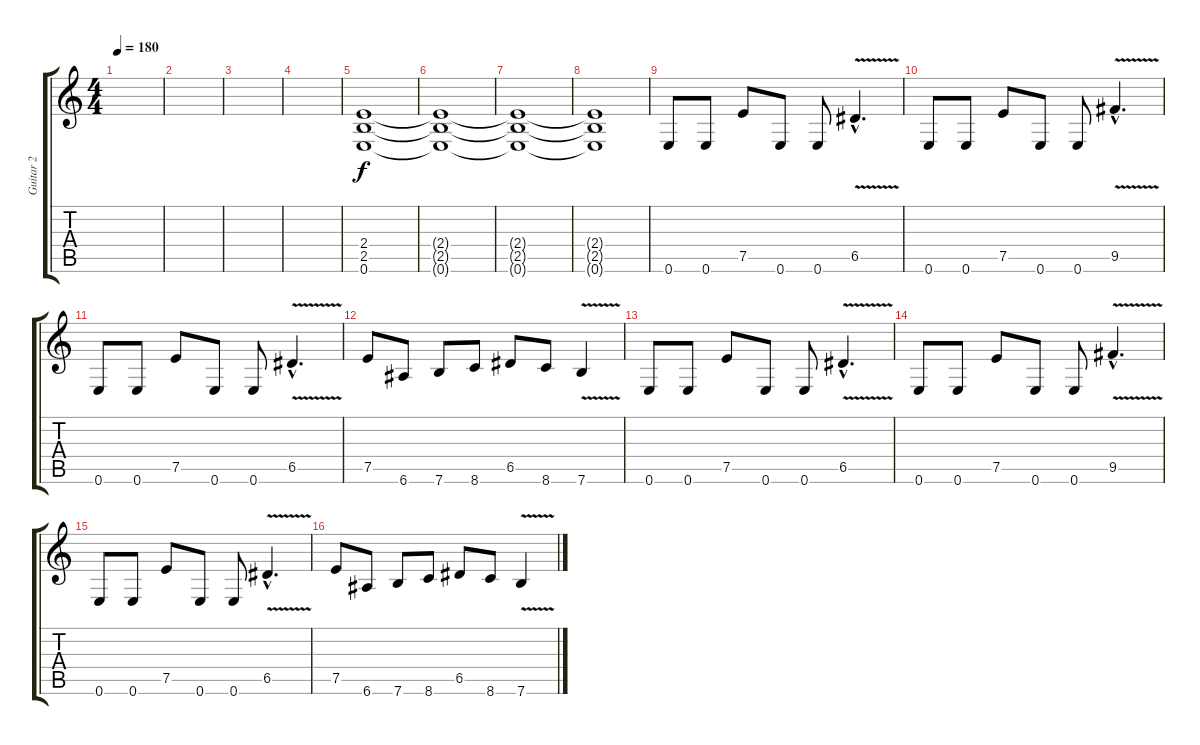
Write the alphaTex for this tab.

\track ("Guitar 2" "Guitar 2") {instrument distortionguitar}
\staff {score tabs}
\tuning (E4 B3 G3 D3 A2 E2) {hide}
\ts (4 4)
\tempo 180
\clef g2
\ks c
|
|
|
|
(2.4 2.5 0.6).1 |
(2.4{t} 2.5{t} 0.6{t}).1 |
(2.4{t} 2.5{t} 0.6{t}).1 |
(2.4{t} 2.5{t} 0.6{t}).1 |
0.6.8 0.6.8 7.5.8 0.6.8 0.6.8 6.5{v hac}.4{d} |
0.6.8 0.6.8 7.5.8 0.6.8 0.6.8 9.5{v hac}.4{d} |
0.6.8 0.6.8 7.5.8 0.6.8 0.6.8 6.5{v hac}.4{d} |
7.5.8 6.6.8 7.6.8 8.6.8 6.5.8 8.6.8 7.6{v}.4 |
0.6.8 0.6.8 7.5.8 0.6.8 0.6.8 6.5{v hac}.4{d} |
0.6.8 0.6.8 7.5.8 0.6.8 0.6.8 9.5{v hac}.4{d} |
0.6.8 0.6.8 7.5.8 0.6.8 0.6.8 6.5{v hac}.4{d} |
7.5.8 6.6.8 7.6.8 8.6.8 6.5.8 8.6.8 7.6{v}.4
